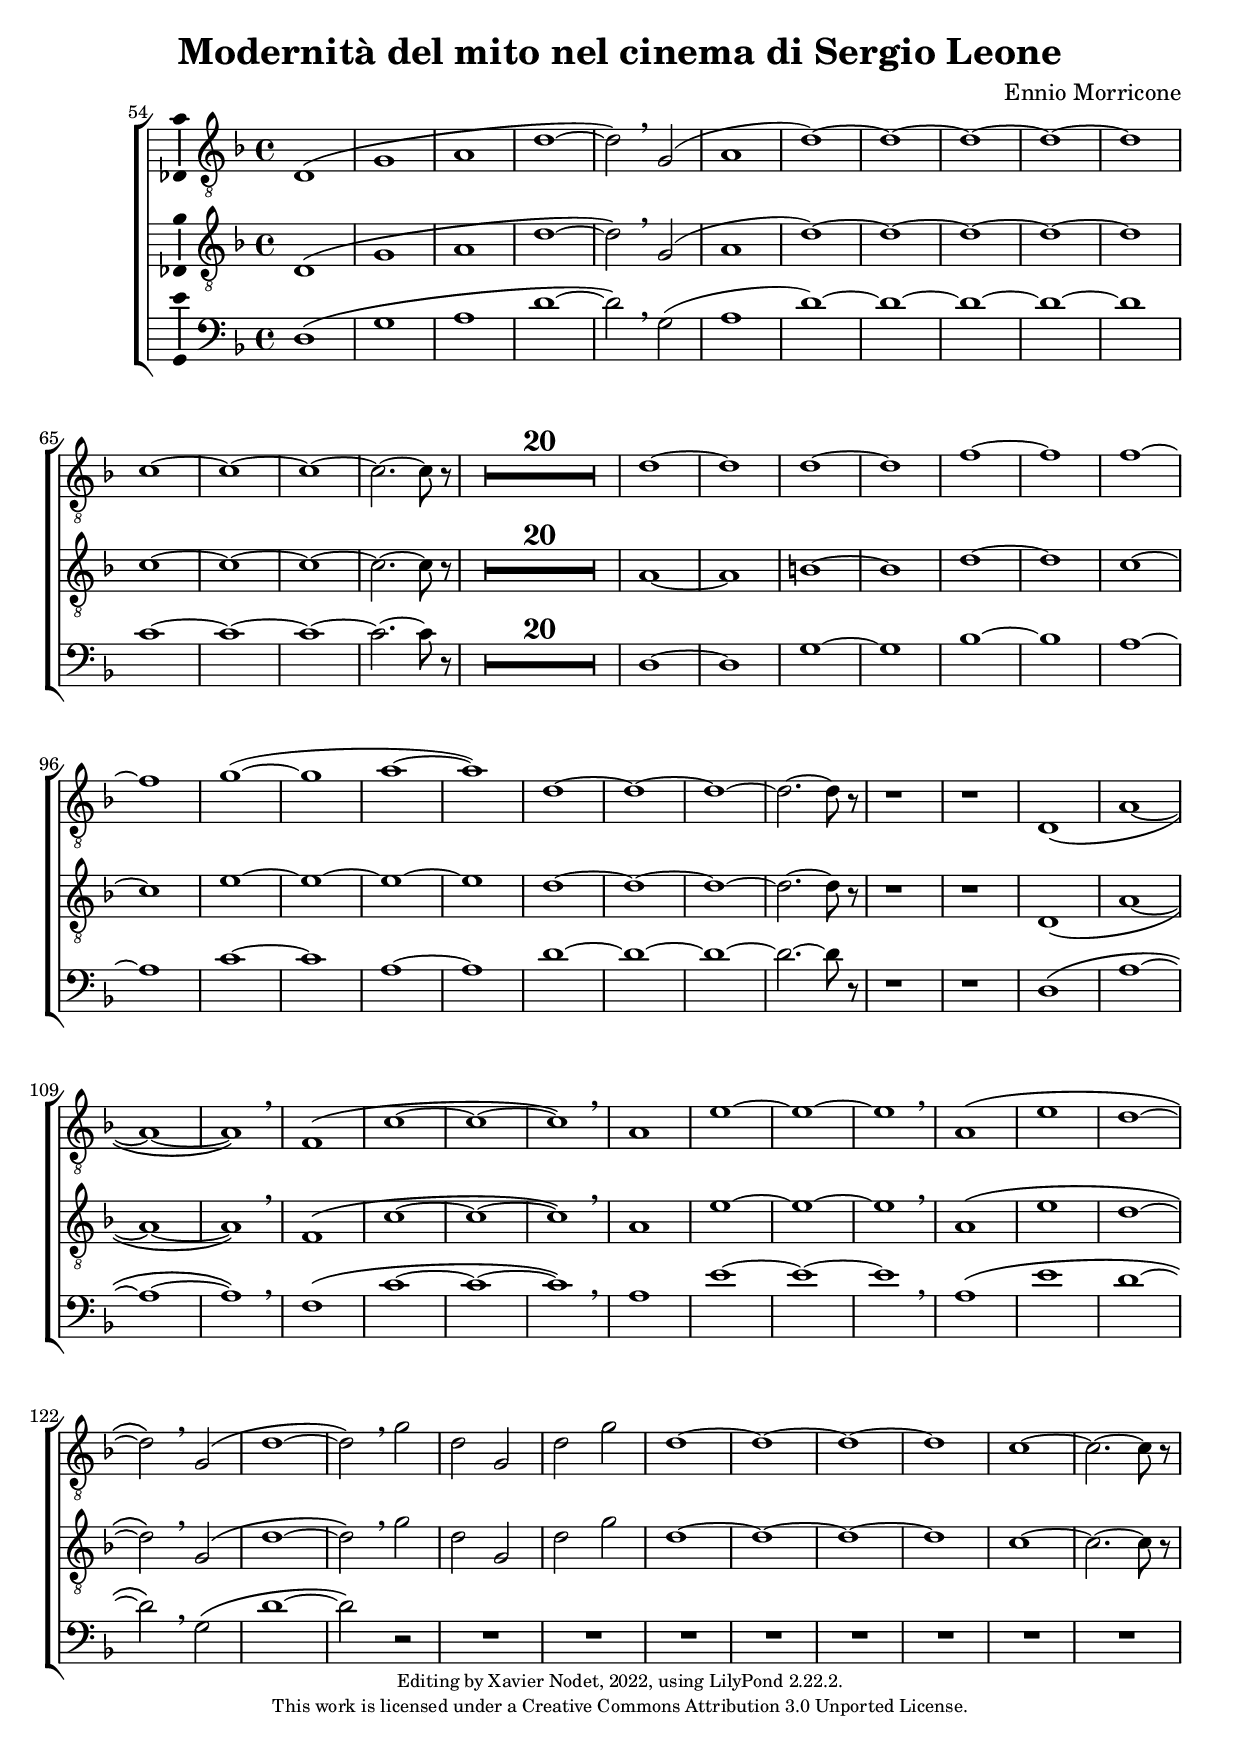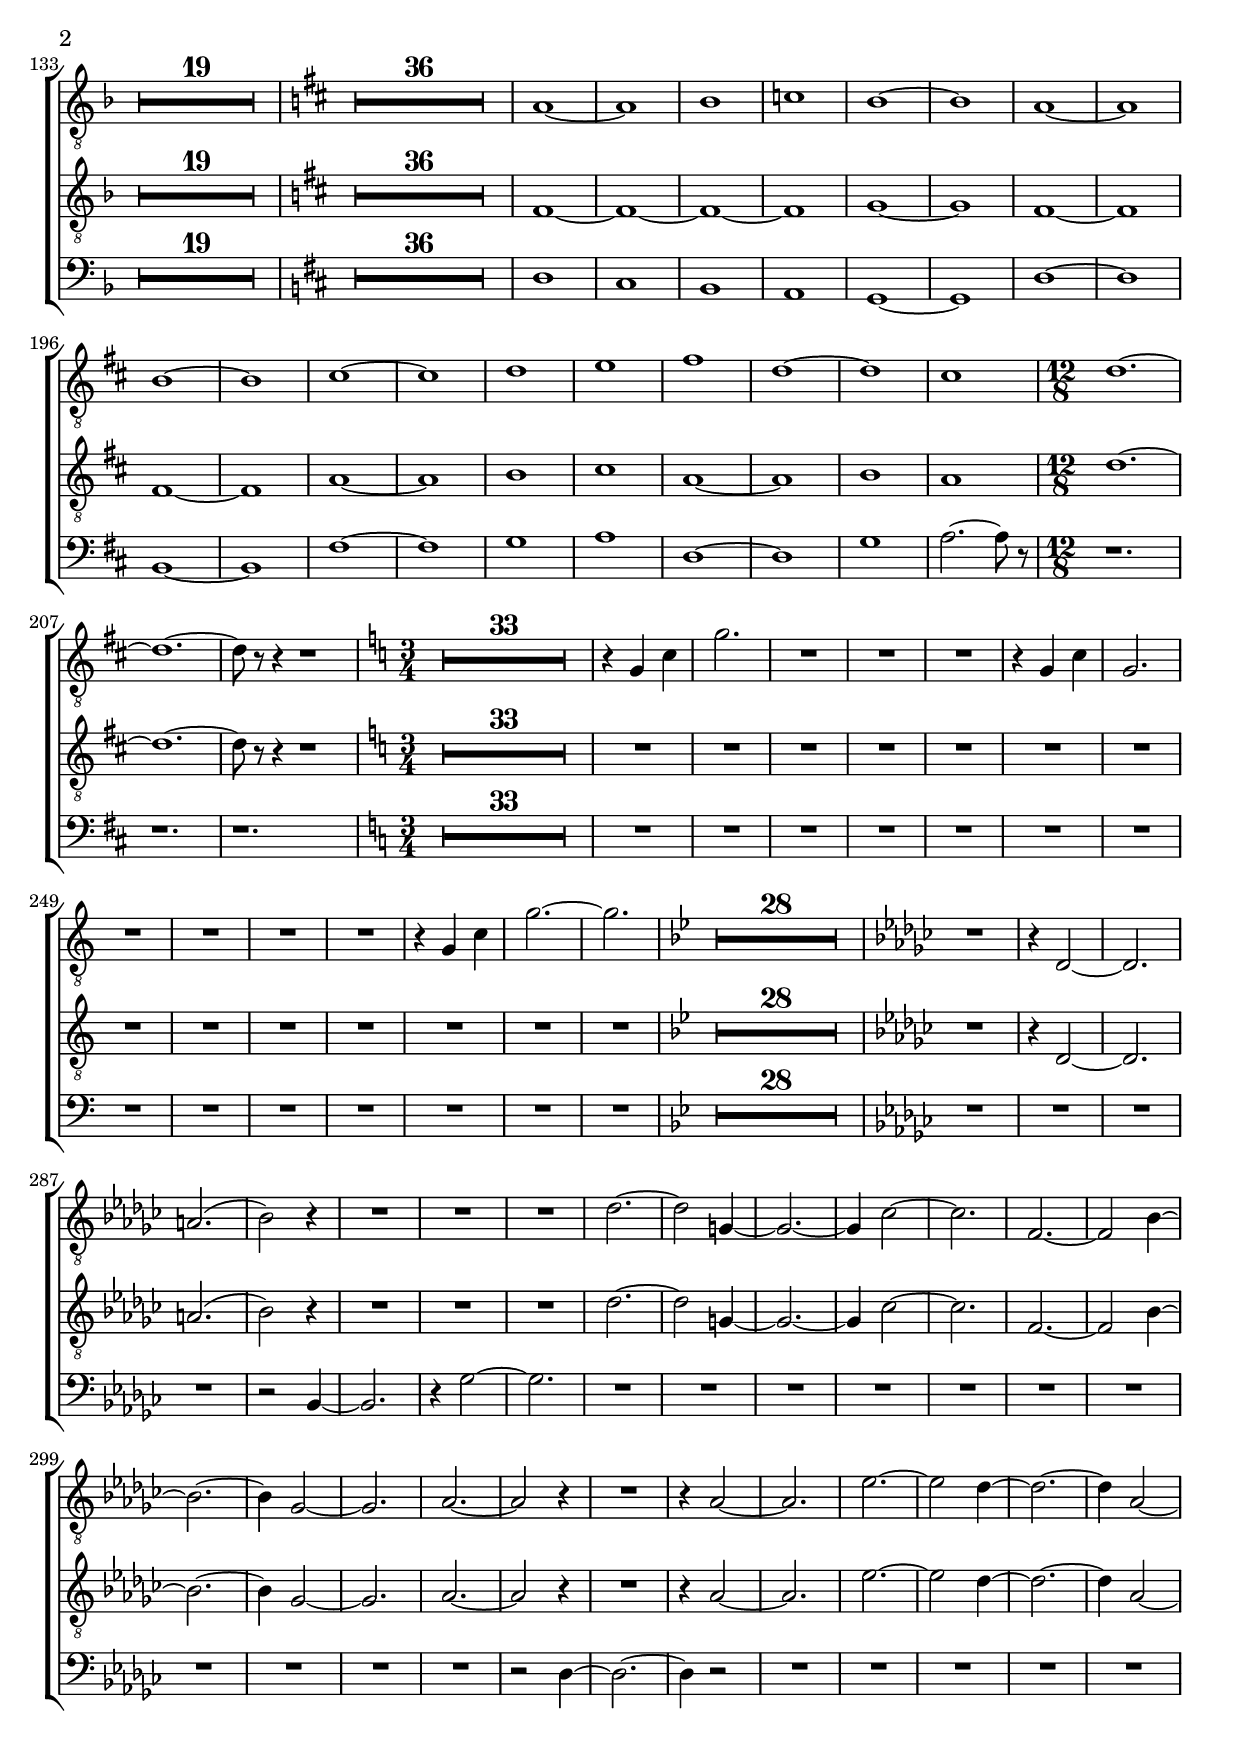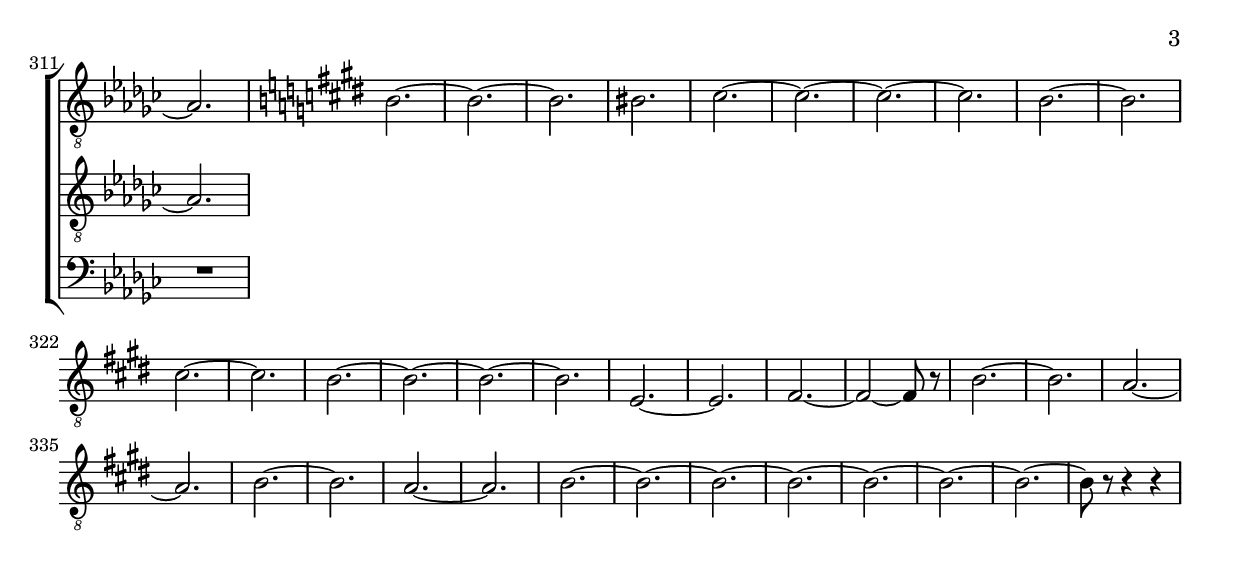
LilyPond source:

\version "2.22.2"

\header {
  title = "Modernità del mito nel cinema di Sergio Leone"
  composer = "Ennio Morricone"
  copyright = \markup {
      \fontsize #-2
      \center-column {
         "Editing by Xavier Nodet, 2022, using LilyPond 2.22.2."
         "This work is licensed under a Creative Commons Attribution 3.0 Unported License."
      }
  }
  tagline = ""
}

tenors = \relative c {
  \clef "G_8"
  \key f \major

  % 54
  \bar ""
  d1\( | g | a | d~ | d2\) \breathe g,( | a1 | d)~ | d1~ | d~ | d~ | d
  % 65
  c~ | c~ | c~ | c2.~ c8 r8 |
  \compressMMRests {R1*20} |
  % 89  
  d1~ | d | d~ | d | f~ | f | f~ | f | g(~ | g | a~ | a)
  % 101
  d,~ | d~ | d~ | d2.~ d8 r8 | r1 | r1 |
  % 107
  d,1\( | a'~ | a~ | a\) \breathe | f\( | c'~ | c~ | c\) \breathe
  % 115
  a | e'~ | e~ | e \breathe | a,\( | e' | d~ | d2\) \breathe g,\( |
  % 123
  d'1~ | d2\) \breathe g | d g, | d' g | d1~ | d~ | d~ | d | c~ | c2.~ c8 r8 |
  % 133
  \compressMMRests {R1*19} |
  % 152
  \key d \major
  \compressMMRests {R1*36} |
  % 188
  a1~ | a | b | c | b~ | b | a~ | a | b~ | b | cis~ | cis | d |
  % 200
  e | fis | d~ | d | cis |
  % 206
  \time 12/8
  d1.~ | d~ | d8 r8 r4 r1 |

  % 209
  \key c \major
  \time 3/4
  \compressMMRests {R2.*33} |
  r4 g, c | g'2. | R2.*3 | r4 g, c | g2. | R2.*4 | r4 g c | g'2.~ | g |
  
  % 255
  \key bes \major
  \compressMMRests {R2.*28} |
  
  % 284
  \key ges \major
  R2. | r4 des,2~ | 2. | a'( | bes2) r4 | R2.*3 | des2.~ | 2 g,4~ | 2.~ | 4 ces2~ | 2. |
  % 297
  f,~ | 2 bes4~| 2.~ | 4 ges2~ | 2. | aes~ | 2  r4 | R2. | r4 aes2~ | 2. |
  % 307
  ees'2.~ | 2 des4~ | 2.~ | 4 aes2~ | 2.

  % 312                                    319
  \key e \major
  b~ | b~ | b | bis | cis~ | cis~ | cis~ | cis | b~ | b | cis~ | cis | b~ | b~ |
  % 326                                       333
  b~ | b | e,~ | e | fis~ | 2~ 8 r8 | b2.~ | b | a~ | a | b~ | b | a~ |
  % 339                             346
  a | b~ | b~ | b~ | b~ | b~ | b~ | b~ | b8 r8 r4 r4 |
}

tenors_deux = \relative c {
  \clef "G_8"
  \key f \major

  % 54
  \bar ""
  d1\( | g | a | d~ | d2\) \breathe g,( | a1 | d)~ | d1~ | d~ | d~ | d
  % 65
  c~ | c~ | c~ | c2.~ c8 r8 |
  % en fait, 20 mesures
  \compressMMRests {R1*20} |
  % 89
  a1~ | a | b~ | b | d~ | d | c~ | c | e~ | e~ | e~ | e
  % 101
  d~ | d~ | d~ | d2.~ d8 r8 | r1 | r1 |
  % 107
  d,1\( | a'~ | a~ | a\) \breathe | f\( | c'~ | c~ | c\) \breathe
  % 115
  a | e'~ | e~ | e \breathe | a,\( | e' | d~ | d2\) \breathe  g,\( |
  % 123
  d'1~ | d2\) \breathe g | d g, | d' g | d1~ | d~ | d~ | d | c~ | c2.~ c8 r8 |
  % 133
  \compressMMRests {R1*19} |
  % 152
  \key d \major
  \compressMMRests {R1*36} |
  % 188
  fis,1~ | fis~ | fis~ | fis | g~ | g | fis~ | fis | fis~ | fis | a~ | a |
  % 200
  b | cis | a~ | a | b | a |
  % 206
  \time 12/8
  d1.~ | d~ | d8 r8 r4 r1 |

  % 209
  \key c \major
  \time 3/4
  \compressMMRests {R2.*33} |
  R2.*14 |

  % 255
  \key bes \major
  \compressMMRests {R2.*28} |
  
  % 284
  \key ges \major
  R2. | r4 des,2~ | 2. | a'( | bes2) r4 | R2.*3 | des2.~ | 2 g,4~ | 2.~ | 4 ces2~ | 2. |
  % 297
  f,~ | 2 bes4~| 2.~ | 4 ges2~ | 2. | aes~ | 2  r4 | R2. | r4 aes2~ | 2. |
  % 307
  ees'2.~ | 2 des4~ | 2.~ | 4 aes2~ | 2.
}

basses = \relative c {
  \clef bass
  \key f \major

  % 54
  \bar ""
  d1\( | g | a | d~ | d2\) \breathe g,( | a1 | d)~ | d1~ | d~ | d~ | d
  % 65
  c~ | c~ | c~ | c2.~ c8 r8 |
  % en fait, 20 mesures
  \compressMMRests {R1*20} |
  % 89
  d,1~ | d | g~ | g | bes~ | bes | a~ | a | c~ | c | a~ | a
  % 101
  d~ | d~ | d~ | d2.~ d8 r8 | r1 | r1 |
  % 107
  d,1\( | a'~ | a~ | a\) \breathe | f\( | c'~ | c~ | c\) \breathe
  % 115
  a | e'~ | e~ | e \breathe | a,\( | e' | d~ | d2\) \breathe g,\( |
  % 123
  d'1~ | d2\) r2 | R1*8
  % 133
  \compressMMRests {R1*19} |
  % 152
  \key d \major
  \compressMMRests {R1*36} |
  % 188
  d,1 | cis | b | a | g~ | g | d'~ | d | b~ | b | fis'~ | fis |
  % 200
  g | a | d,~ | d | g | a2.~ a8 r8 |
  % 206
  \time 12/8
  r1. | r1. | r1. |

  % 209
  \key c \major
  \time 3/4
  \compressMMRests {R2.*33} |
  R2.*14 |

  % 255
  \key bes \major
  \compressMMRests {R2.*28} |
  
  % 284
  \key ges \major
  R2.*4 | r2 bes,4~ | 2. | r4 ges'2~ | 2. | R2.*11 | r2 des4~ | 2.~ | 4 r2 | R2.*6 |
}

\score{
  \new ChoirStaff <<

  \set Score.currentBarNumber = #54
  \set Score.barNumberVisibility = #all-bar-numbers-visible
  \time 4/4
  %\tempo 4 = 69

    \new Voice = "T. I" \with { \consists Ambitus_engraver } {
      \tenors
    }
    \new Voice = "T. II"  \with { \consists Ambitus_engraver } {
      \tenors_deux
    }
    \new Voice = "B."  \with { \consists Ambitus_engraver } {
      \basses
    }    
  >>
  \layout { }
  \midi { }
}
